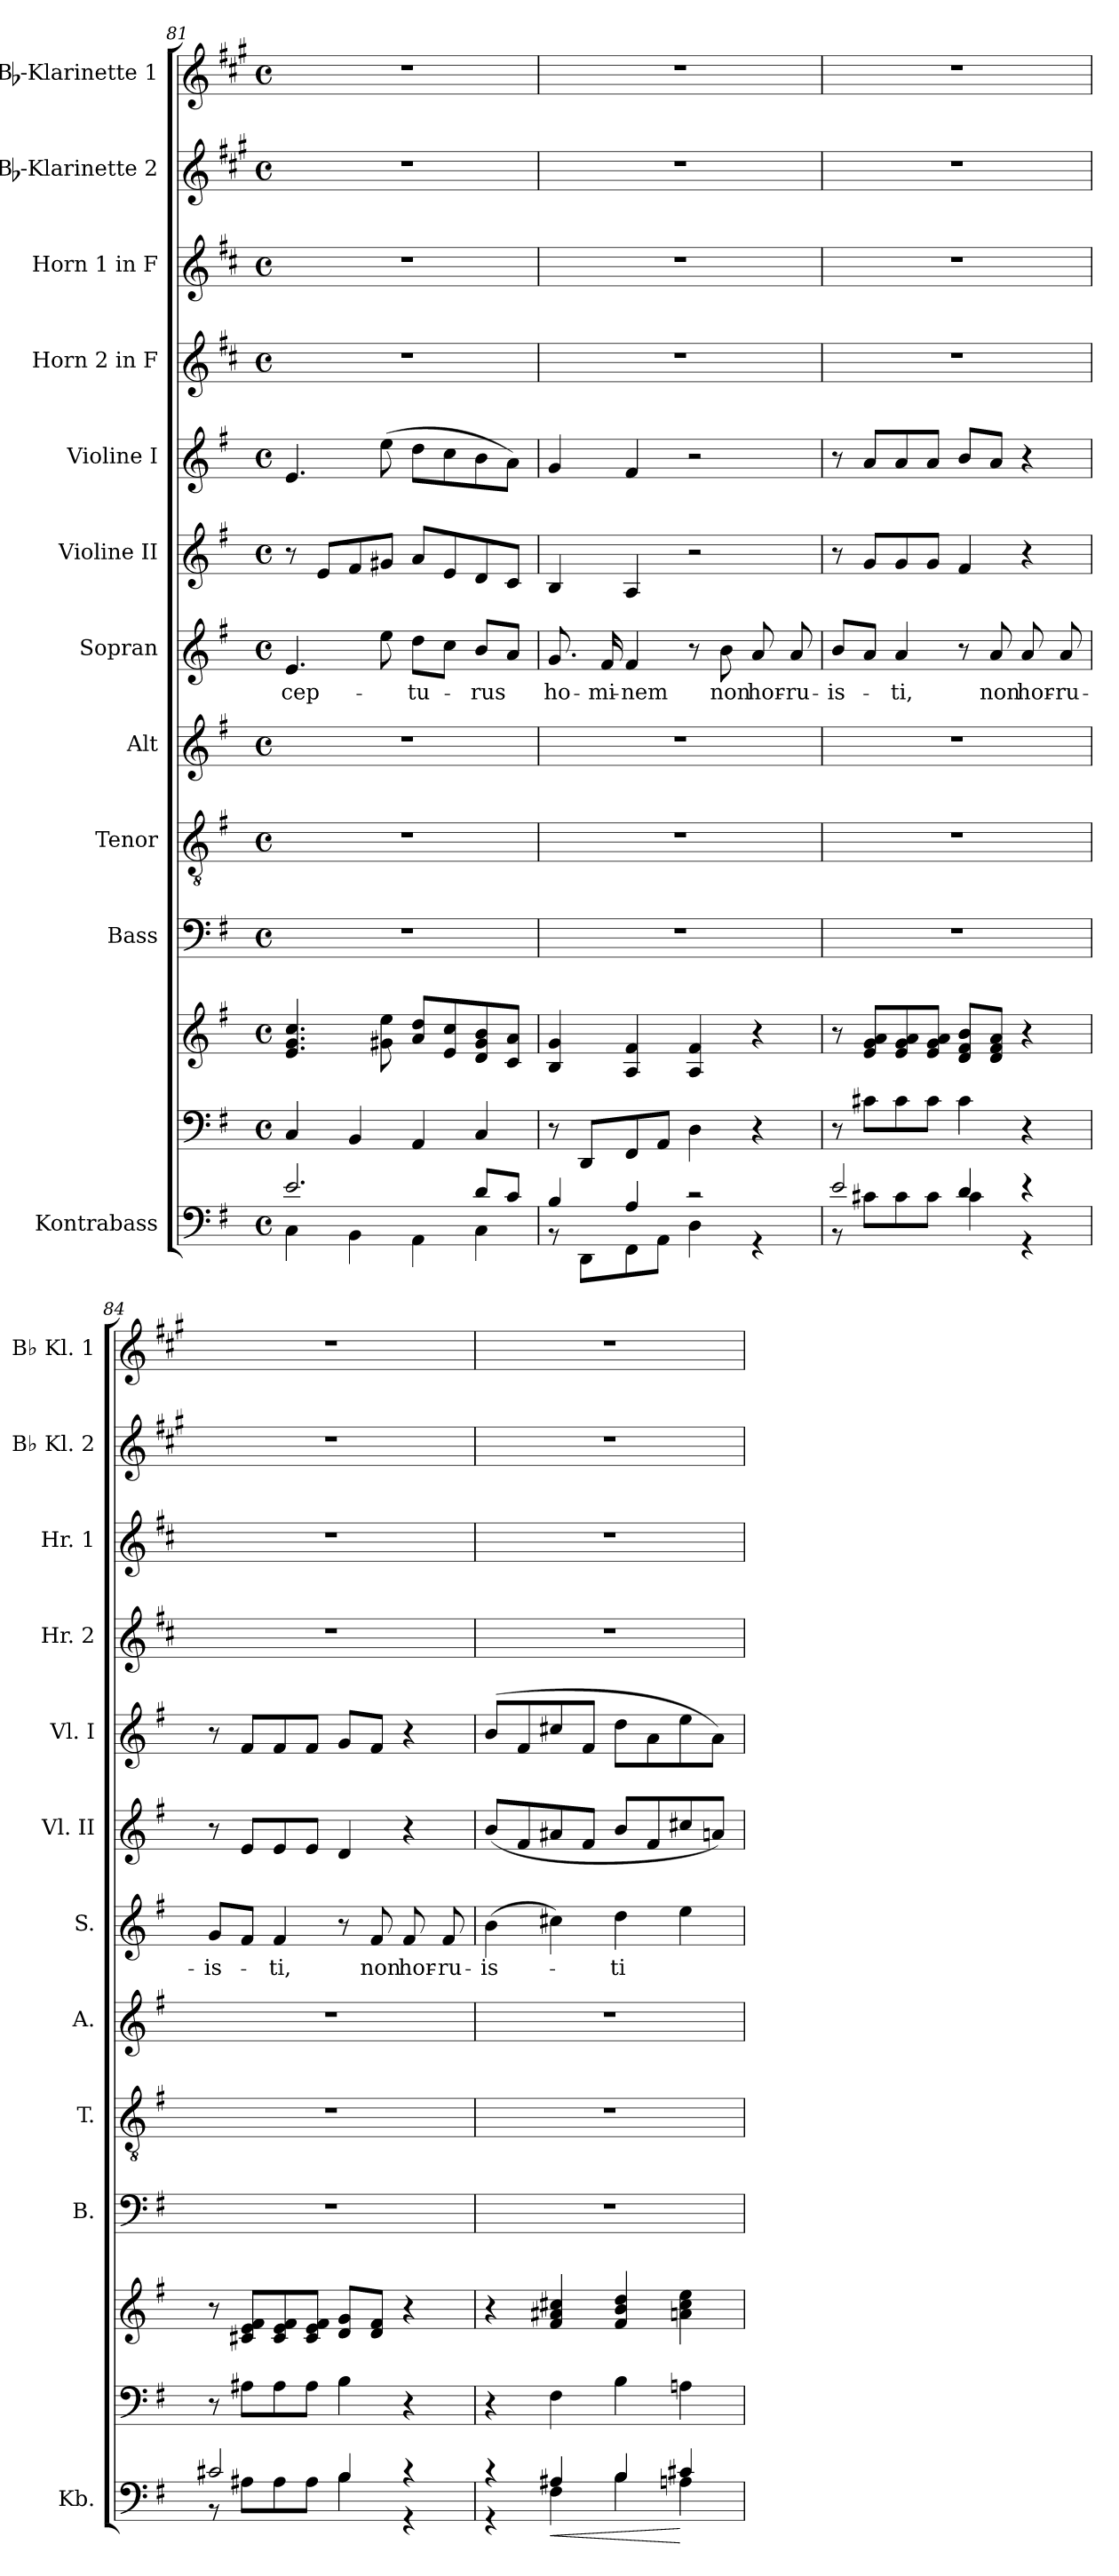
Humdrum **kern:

**kern	**dynam	**kern	**kern	**kern	**kern	**kern	**kern	**text	**kern	**kern	**kern	**kern	**kern	**kern
*part12	*part12	*part11	*part11	*part10	*part9	*part8	*part7	*part7	*part6	*part5	*part4	*part3	*part2	*part1
*staff13	*staff13	*staff12	*staff11	*staff10	*staff9	*staff8	*staff7	*staff7	*staff6	*staff5	*staff4	*staff3	*staff2	*staff1
*I"Kontrabass	*	*	*	*I"Bass	*I"Tenor	*I"Alt	*I"Sopran	*	*I"Violine II	*I"Violine I	*I"Horn 2 in F	*I"Horn 1 in F	*I"Bb-Klarinette 2	*I"Bb-Klarinette 1
*I'Kb.	*	*	*	*I'B.	*I'T.	*I'A.	*I'S.	*	*I'Vl. II	*I'Vl. I	*I'Hr. 2	*I'Hr. 1	*I'Bb Kl. 2	*I'Bb Kl. 1
*clefF4	*	*clefF4	*clefG2	*clefF4	*clefGv2	*clefG2	*clefG2	*	*clefG2	*clefG2	*clefG2	*clefG2	*clefG2	*clefG2
*ITrd7c12	*	*	*	*	*	*	*	*	*	*	*ITrd4c7	*ITrd4c7	*ITrd1c2	*ITrd1c2
*k[f#]	*	*k[f#]	*k[f#]	*k[f#]	*k[f#]	*k[f#]	*k[f#]	*	*k[f#]	*k[f#]	*k[f#]	*k[f#]	*k[f#]	*k[f#]
*G:	*	*G:	*G:	*G:	*G:	*G:	*G:	*	*G:	*G:	*G:	*G:	*G:	*G:
*M4/4	*	*M4/4	*M4/4	*M4/4	*M4/4	*M4/4	*M4/4	*	*M4/4	*M4/4	*M4/4	*M4/4	*M4/4	*M4/4
*met(c)	*	*met(c)	*met(c)	*met(c)	*met(c)	*met(c)	*met(c)	*	*met(c)	*met(c)	*met(c)	*met(c)	*met(c)	*met(c)
=81	=81	=81	=81	=81	=81	=81	=81	=81	=81	=81	=81	=81	=81	=81
*^	*	*	*	*	*	*	*	*	*	*	*	*	*	*
!	!	!	!	!	!	!	!	!	!LO:LY:b	!	!	!	!	!	!
2.E/	4CC\	.	4C/	4.e/ 4.g/ 4.cc/	1r	1r	1r	4.e/	-cep-	8r	4.e/	1r	1r	1r	1r
.	.	.	.	.	.	.	.	.	.	8e/L	.	.	.	.	.
.	4BBB\	.	4BB/	.	.	.	.	.	.	8f#/	.	.	.	.	.
.	.	.	.	8g#X\ 8ee\	.	.	.	8ee\	.	8g#X/J	(>8ee\	.	.	.	.
!	!	!	!	!	!	!	!	!	!LO:LY:b	!	!	!	!	!	!
.	4AAA\	.	4AA/	8a/ 8dd/L	.	.	.	8dd\L	-tu-	8a/L	8dd\L	.	.	.	.
.	.	.	.	8e/ 8cc/	.	.	.	8cc\J	.	8e/	8cc\	.	.	.	.
!	!	!	!	!	!	!	!	!	!LO:LY:b	!	!	!	!	!	!
8D/L	4CC\	.	4C/	8d/ 8g#/ 8b/	.	.	.	8b/L	-rus	8d/	8b\	.	.	.	.
8C/J	.	.	.	8c/ 8a/J	.	.	.	8a/J	.	8c/J	8a\J)	.	.	.	.
=82	=82	=82	=82	=82	=82	=82	=82	=82	=82	=82	=82	=82	=82	=82	=82
!	!	!	!	!	!	!	!	!	!LO:LY:b	!	!	!	!	!	!
4BB/	8rAA	.	8r	4B/ 4g/	1r	1r	1r	8.g/	ho-	4B/	4g/	1r	1r	1r	1r
.	8DDD\L	.	8DD/L	.	.	.	.	.	.	.	.	.	.	.	.
!	!	!	!	!	!	!	!	!	!LO:LY:b	!	!	!	!	!	!
.	.	.	.	.	.	.	.	16f#/	-mi-	.	.	.	.	.	.
!	!	!	!	!	!	!	!	!	!LO:LY:b	!	!	!	!	!	!
4AA/	8FFF#\	.	8FF#/	4A/ 4f#/	.	.	.	4f#/	-nem	4A/	4f#/	.	.	.	.
.	8AAA\J	.	8AA/J	.	.	.	.	.	.	.	.	.	.	.	.
2rc	4DD\	.	4D\	4A/ 4f#/	.	.	.	8r	.	2r	2r	.	.	.	.
!	!	!	!	!	!	!	!	!	!LO:LY:b	!	!	!	!	!	!
.	.	.	.	.	.	.	.	8b\	non	.	.	.	.	.	.
!	!	!	!	!	!	!	!	!	!LO:LY:b	!	!	!	!	!	!
.	4r	.	4r	4r	.	.	.	8a/	hor-	.	.	.	.	.	.
!	!	!	!	!	!	!	!	!	!LO:LY:b	!	!	!	!	!	!
.	.	.	.	.	.	.	.	8a/	-ru-	.	.	.	.	.	.
=83	=83	=83	=83	=83	=83	=83	=83	=83	=83	=83	=83	=83	=83	=83	=83
!	!	!	!	!	!	!	!	!	!LO:LY:b	!	!	!	!	!	!
2E/	8r	.	8r	8r	1r	1r	1r	8b/L	-is-	8r	8r	1r	1r	1r	1r
.	8C#X\L	.	8c#X\L	8e/ 8g/ 8a/L	.	.	.	8a/J	.	8g/L	8a/L	.	.	.	.
!	!	!	!	!	!	!	!	!	!LO:LY:b	!	!	!	!	!	!
.	8C#\	.	8c#\	8e/ 8g/ 8a/	.	.	.	4a/	-ti,	8g/	8a/	.	.	.	.
.	8C#\J	.	8c#\J	8e/ 8g/ 8a/J	.	.	.	.	.	8g/J	8a/J	.	.	.	.
4D/	4C#\	.	4c#\	8d/ 8f#/ 8b/L	.	.	.	8r	.	4f#/	8b/L	.	.	.	.
!	!	!	!	!	!	!	!	!	!LO:LY:b	!	!	!	!	!	!
.	.	.	.	8d/ 8f#/ 8a/J	.	.	.	8a/	non	.	8a/J	.	.	.	.
!	!	!	!	!	!	!	!	!	!LO:LY:b	!	!	!	!	!	!
4r	4r	.	4r	4r	.	.	.	8a/	hor-	4r	4r	.	.	.	.
!	!	!	!	!	!	!	!	!	!LO:LY:b	!	!	!	!	!	!
.	.	.	.	.	.	.	.	8a/	-ru-	.	.	.	.	.	.
!!LO:PB:g=z
=84	=84	=84	=84	=84	=84	=84	=84	=84	=84	=84	=84	=84	=84	=84	=84
!	!	!	!	!	!	!	!	!	!LO:LY:b	!	!	!	!	!	!
2C#X/	8r	.	8r	8r	1r	1r	1r	8g/L	-is-	8r	8r	1r	1r	1r	1r
.	8AA#X\L	.	8A#X\L	8c#X/ 8e/ 8f#/L	.	.	.	8f#/J	.	8e/L	8f#/L	.	.	.	.
!	!	!	!	!	!	!	!	!	!LO:LY:b	!	!	!	!	!	!
.	8AA#\	.	8A#\	8c#/ 8e/ 8f#/	.	.	.	4f#/	-ti,	8e/	8f#/	.	.	.	.
.	8AA#\J	.	8A#\J	8c#/ 8e/ 8f#/J	.	.	.	.	.	8e/J	8f#/J	.	.	.	.
4BB/	4BB\	.	4B\	8d/ 8g/L	.	.	.	8r	.	4d/	8g/L	.	.	.	.
!	!	!	!	!	!	!	!	!	!LO:LY:b	!	!	!	!	!	!
.	.	.	.	8d/ 8f#/J	.	.	.	8f#/	non	.	8f#/J	.	.	.	.
!	!	!	!	!	!	!	!	!	!LO:LY:b	!	!	!	!	!	!
4r	4r	.	4r	4r	.	.	.	8f#/	hor-	4r	4r	.	.	.	.
!	!	!	!	!	!	!	!	!	!LO:LY:b	!	!	!	!	!	!
.	.	.	.	.	.	.	.	8f#/	-ru-	.	.	.	.	.	.
=85	=85	=85	=85	=85	=85	=85	=85	=85	=85	=85	=85	=85	=85	=85	=85
!	!	!	!	!	!	!	!	!	!LO:LY:b	!	!	!	!	!	!
4r	4r	.	4r	4r	1r	1r	1r	(>4b\	-is-	(<8b/L	(>8b/L	1r	1r	1r	1r
.	.	.	.	.	.	.	.	.	.	8f#/	8f#/	.	.	.	.
!	!	!LO:HP:b	!	!	!	!	!	!	!	!	!	!	!	!	!
4AA#X/	4FF#\	<	4F#\	4f#/ 4a#X/ 4cc#X/	.	.	.	4cc#X\)	.	8a#X/	8cc#X/	.	.	.	.
.	.	.	.	.	.	.	.	.	.	8f#/J	8f#/J	.	.	.	.
!	!	!	!	!	!	!	!	!	!LO:LY:b	!	!	!	!	!	!
4BB/	4BB\	.	4B\	4f#/ 4b/ 4dd/	.	.	.	4dd\	-ti	8b/L	8dd\L	.	.	.	.
.	.	.	.	.	.	.	.	.	.	8f#/	8a\	.	.	.	.
4C#X/	4AAn\	[	4An\	4an\ 4cc#\ 4ee\	.	.	.	4ee\	.	8cc#X/	8ee\	.	.	.	.
.	.	.	.	.	.	.	.	.	.	8an/J)	8a\J)	.	.	.	.
*v	*v	*	*	*	*	*	*	*	*	*	*	*	*	*	*
=	=	=	=	=	=	=	=	=	=	=	=	=	=	=
*-	*-	*-	*-	*-	*-	*-	*-	*-	*-	*-	*-	*-	*-	*-
